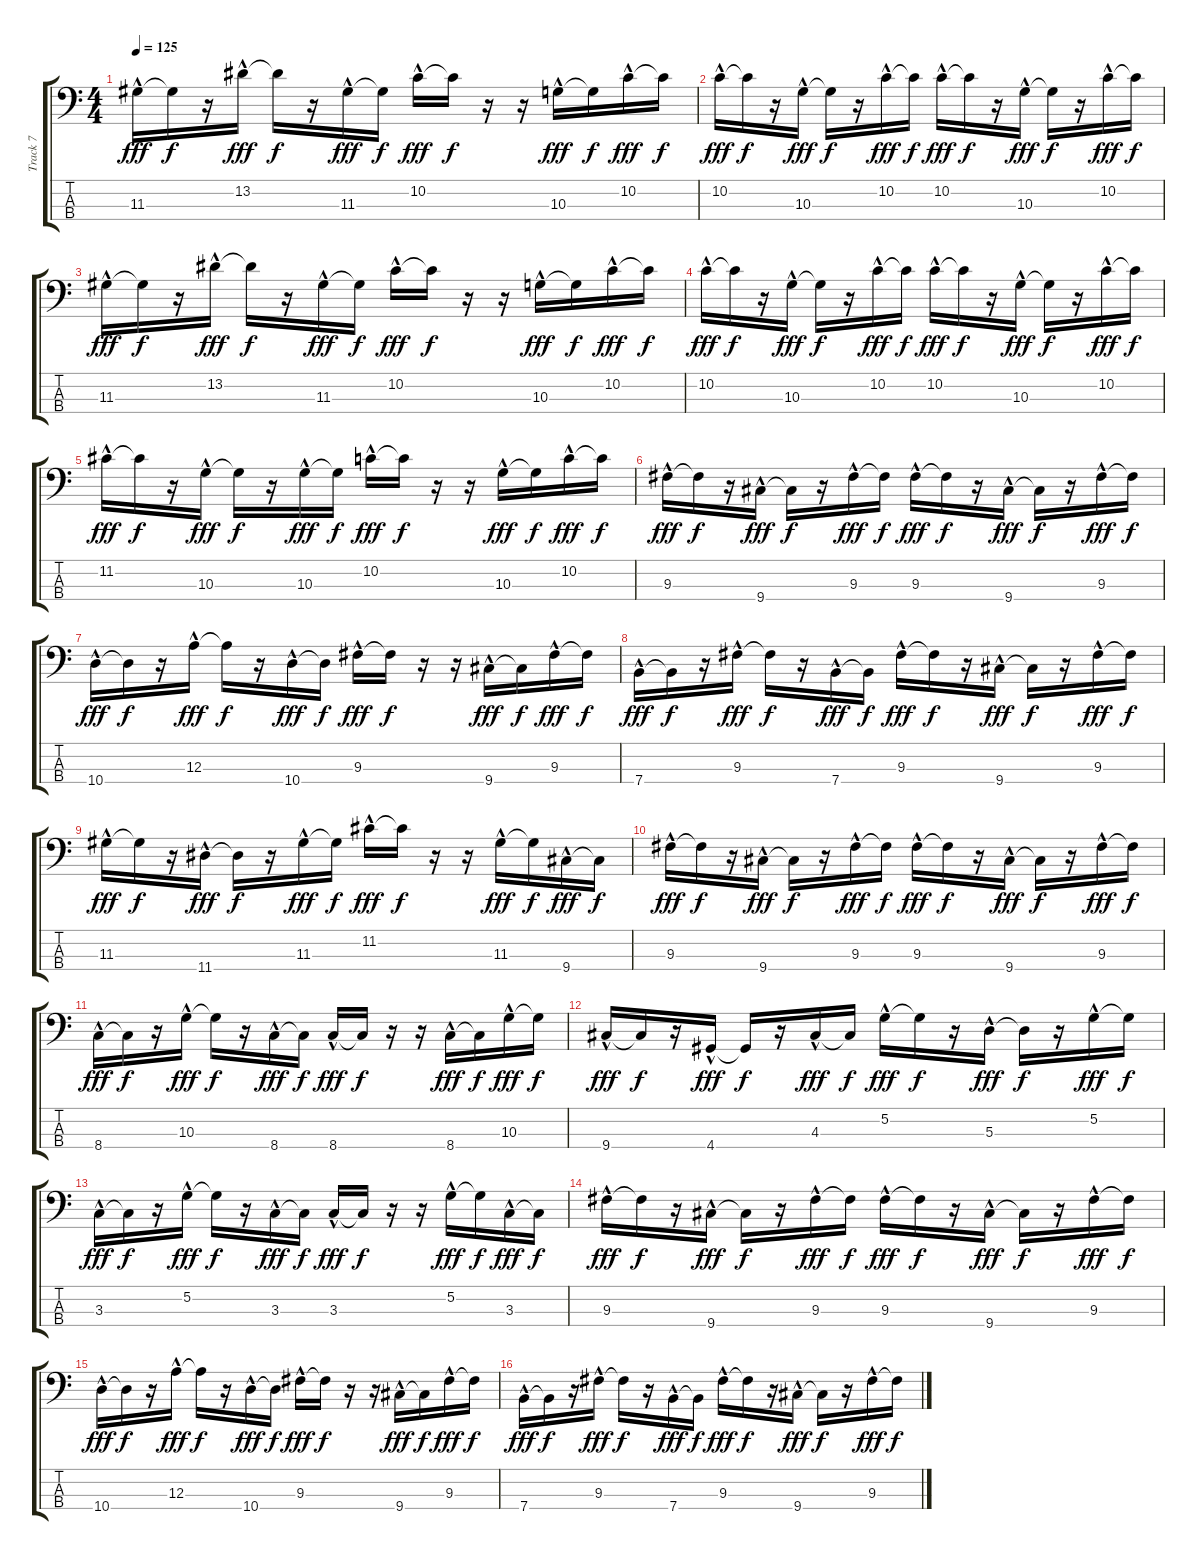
\track ("Track 7" "Track 7") {instrument slapbass1}
\staff {score tabs}
\tuning (G2 D2 A1 E1) {hide}
\ts (4 4)
\tempo 125
\clef f4
\ks c
11.3{hac}.16{dy fff} 11.3{t}.16{dy f} r.16 13.2{hac}.16{dy fff} 13.2{t}.16{dy f} r.16 11.3{hac}.16{dy fff} 11.3{t}.16{dy f} 10.2{hac}.16{dy fff} 10.2{t}.16{dy f} r.16 r.16 10.3{hac}.16{dy fff} 10.3{t}.16{dy f} 10.2{hac}.16{dy fff} 10.2{t}.16{dy f} |
10.2{hac}.16{dy fff} 10.2{t}.16{dy f} r.16 10.3{hac}.16{dy fff} 10.3{t}.16{dy f} r.16 10.2{hac}.16{dy fff} 10.2{t}.16{dy f} 10.2{hac}.16{dy fff} 10.2{t}.16{dy f} r.16 10.3{hac}.16{dy fff} 10.3{t}.16{dy f} r.16 10.2{hac}.16{dy fff} 10.2{t}.16{dy f} |
11.3{hac}.16{dy fff} 11.3{t}.16{dy f} r.16 13.2{hac}.16{dy fff} 13.2{t}.16{dy f} r.16 11.3{hac}.16{dy fff} 11.3{t}.16{dy f} 10.2{hac}.16{dy fff} 10.2{t}.16{dy f} r.16 r.16 10.3{hac}.16{dy fff} 10.3{t}.16{dy f} 10.2{hac}.16{dy fff} 10.2{t}.16{dy f} |
10.2{hac}.16{dy fff} 10.2{t}.16{dy f} r.16 10.3{hac}.16{dy fff} 10.3{t}.16{dy f} r.16 10.2{hac}.16{dy fff} 10.2{t}.16{dy f} 10.2{hac}.16{dy fff} 10.2{t}.16{dy f} r.16 10.3{hac}.16{dy fff} 10.3{t}.16{dy f} r.16 10.2{hac}.16{dy fff} 10.2{t}.16{dy f} |
11.2{hac}.16{dy fff} 11.2{t}.16{dy f} r.16 10.3{hac}.16{dy fff} 10.3{t}.16{dy f} r.16 10.3{hac}.16{dy fff} 10.3{t}.16{dy f} 10.2{hac}.16{dy fff} 10.2{t}.16{dy f} r.16 r.16 10.3{hac}.16{dy fff} 10.3{t}.16{dy f} 10.2{hac}.16{dy fff} 10.2{t}.16{dy f} |
9.3{hac}.16{dy fff} 9.3{t}.16{dy f} r.16 9.4{hac}.16{dy fff} 9.4{t}.16{dy f} r.16 9.3{hac}.16{dy fff} 9.3{t}.16{dy f} 9.3{hac}.16{dy fff} 9.3{t}.16{dy f} r.16 9.4{hac}.16{dy fff} 9.4{t}.16{dy f} r.16 9.3{hac}.16{dy fff} 9.3{t}.16{dy f} |
10.4{hac}.16{dy fff} 10.4{t}.16{dy f} r.16 12.3{hac}.16{dy fff} 12.3{t}.16{dy f} r.16 10.4{hac}.16{dy fff} 10.4{t}.16{dy f} 9.3{hac}.16{dy fff} 9.3{t}.16{dy f} r.16 r.16 9.4{hac}.16{dy fff} 9.4{t}.16{dy f} 9.3{hac}.16{dy fff} 9.3{t}.16{dy f} |
7.4{hac}.16{dy fff} 7.4{t}.16{dy f} r.16 9.3{hac}.16{dy fff} 9.3{t}.16{dy f} r.16 7.4{hac}.16{dy fff} 7.4{t}.16{dy f} 9.3{hac}.16{dy fff} 9.3{t}.16{dy f} r.16 9.4{hac}.16{dy fff} 9.4{t}.16{dy f} r.16 9.3{hac}.16{dy fff} 9.3{t}.16{dy f} |
11.3{hac}.16{dy fff} 11.3{t}.16{dy f} r.16 11.4{hac}.16{dy fff} 11.4{t}.16{dy f} r.16 11.3{hac}.16{dy fff} 11.3{t}.16{dy f} 11.2{hac}.16{dy fff} 11.2{t}.16{dy f} r.16 r.16 11.3{hac}.16{dy fff} 11.3{t}.16{dy f} 9.4{hac}.16{dy fff} 9.4{t}.16{dy f} |
9.3{hac}.16{dy fff} 9.3{t}.16{dy f} r.16 9.4{hac}.16{dy fff} 9.4{t}.16{dy f} r.16 9.3{hac}.16{dy fff} 9.3{t}.16{dy f} 9.3{hac}.16{dy fff} 9.3{t}.16{dy f} r.16 9.4{hac}.16{dy fff} 9.4{t}.16{dy f} r.16 9.3{hac}.16{dy fff} 9.3{t}.16{dy f} |
8.4{hac}.16{dy fff} 8.4{t}.16{dy f} r.16 10.3{hac}.16{dy fff} 10.3{t}.16{dy f} r.16 8.4{hac}.16{dy fff} 8.4{t}.16{dy f} 8.4{hac}.16{dy fff} 8.4{t}.16{dy f} r.16 r.16 8.4{hac}.16{dy fff} 8.4{t}.16{dy f} 10.3{hac}.16{dy fff} 10.3{t}.16{dy f} |
9.4{hac}.16{dy fff} 9.4{t}.16{dy f} r.16 4.4{hac}.16{dy fff} 4.4{t}.16{dy f} r.16 4.3{hac}.16{dy fff} 4.3{t}.16{dy f} 5.2{hac}.16{dy fff} 5.2{t}.16{dy f} r.16 5.3{hac}.16{dy fff} 5.3{t}.16{dy f} r.16 5.2{hac}.16{dy fff} 5.2{t}.16{dy f} |
3.3{hac}.16{dy fff} 3.3{t}.16{dy f} r.16 5.2{hac}.16{dy fff} 5.2{t}.16{dy f} r.16 3.3{hac}.16{dy fff} 3.3{t}.16{dy f} 3.3{hac}.16{dy fff} 3.3{t}.16{dy f} r.16 r.16 5.2{hac}.16{dy fff} 5.2{t}.16{dy f} 3.3{hac}.16{dy fff} 3.3{t}.16{dy f} |
9.3{hac}.16{dy fff} 9.3{t}.16{dy f} r.16 9.4{hac}.16{dy fff} 9.4{t}.16{dy f} r.16 9.3{hac}.16{dy fff} 9.3{t}.16{dy f} 9.3{hac}.16{dy fff} 9.3{t}.16{dy f} r.16 9.4{hac}.16{dy fff} 9.4{t}.16{dy f} r.16 9.3{hac}.16{dy fff} 9.3{t}.16{dy f} |
10.4{hac}.16{dy fff} 10.4{t}.16{dy f} r.16 12.3{hac}.16{dy fff} 12.3{t}.16{dy f} r.16 10.4{hac}.16{dy fff} 10.4{t}.16{dy f} 9.3{hac}.16{dy fff} 9.3{t}.16{dy f} r.16 r.16 9.4{hac}.16{dy fff} 9.4{t}.16{dy f} 9.3{hac}.16{dy fff} 9.3{t}.16{dy f} |
7.4{hac}.16{dy fff} 7.4{t}.16{dy f} r.16 9.3{hac}.16{dy fff} 9.3{t}.16{dy f} r.16 7.4{hac}.16{dy fff} 7.4{t}.16{dy f} 9.3{hac}.16{dy fff} 9.3{t}.16{dy f} r.16 9.4{hac}.16{dy fff} 9.4{t}.16{dy f} r.16 9.3{hac}.16{dy fff} 9.3{t}.16{dy f}
